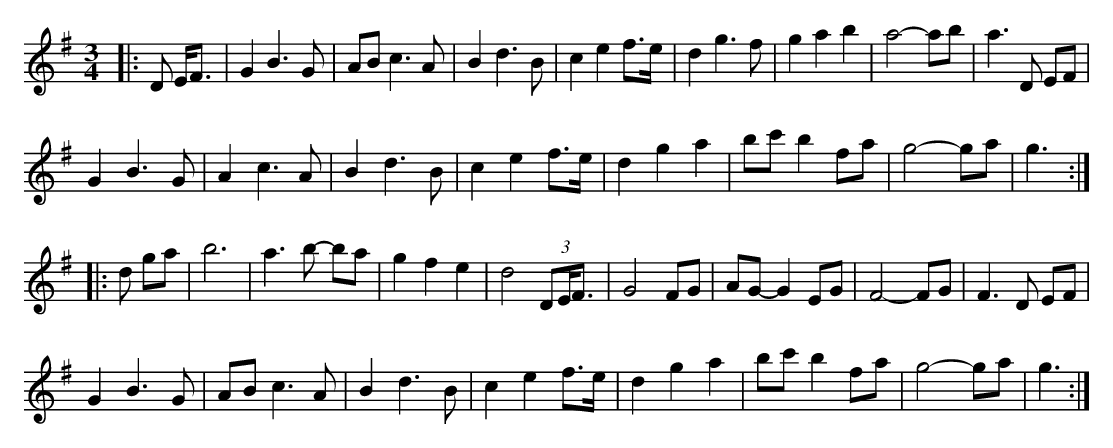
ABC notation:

X:1
M:3/4
K:G
|:D E<F|G2 B3 G|AB c3 A|B2 d3 B|c2 e2 f>e|d2 g3 f|g2 a2 b2|a4- ab|a3 D EF|
G2 B3 G|A2 c3 A|B2 d3 B|c2 e2 f>e|d2 g2 a2|bc' b2 fa|g4- ga|g3:|
|:d ga|b6|a3 b- ba|g2 f2 e2|d4 (3DE<F|G4 FG|AG- G2 EG|F4- FG|F3 D EF|
G2 B3 G|AB c3 A|B2 d3 B|c2 e2 f>e|d2 g2 a2|bc' b2 fa|g4- ga|g3:|
